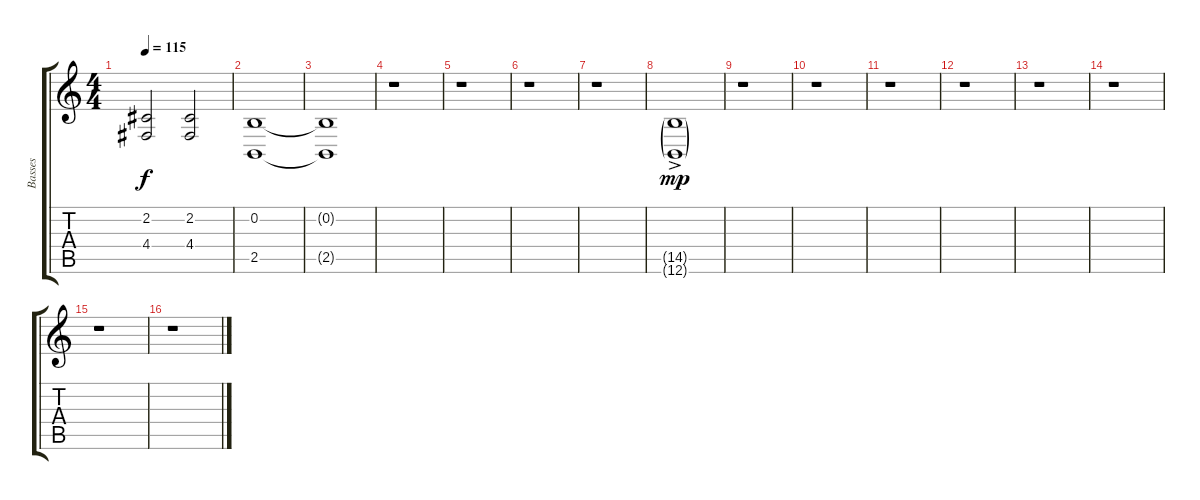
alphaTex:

\track ("Basses" "Basses") {instrument brasssection}
\staff {score tabs}
\tuning (E4 B3 G3 D3 A2 B1) {hide}
\ts (4 4)
\tempo 115
\clef g2
\ks c
(2.2 4.4).2{dy f} (2.2 4.4).2 |
(0.2 2.5).1 |
(0.2{t} 2.5{t}).1 |
\section ("" "")
r.1 |
r.1 |
r.1 |
r.1 |
(14.5{g ac} 12.6{g ac}).1{dy mp} |
r.1 |
r.1 |
\section ("" "")
r.1 |
r.1 |
r.1 |
r.1 |
r.1 |
r.1
